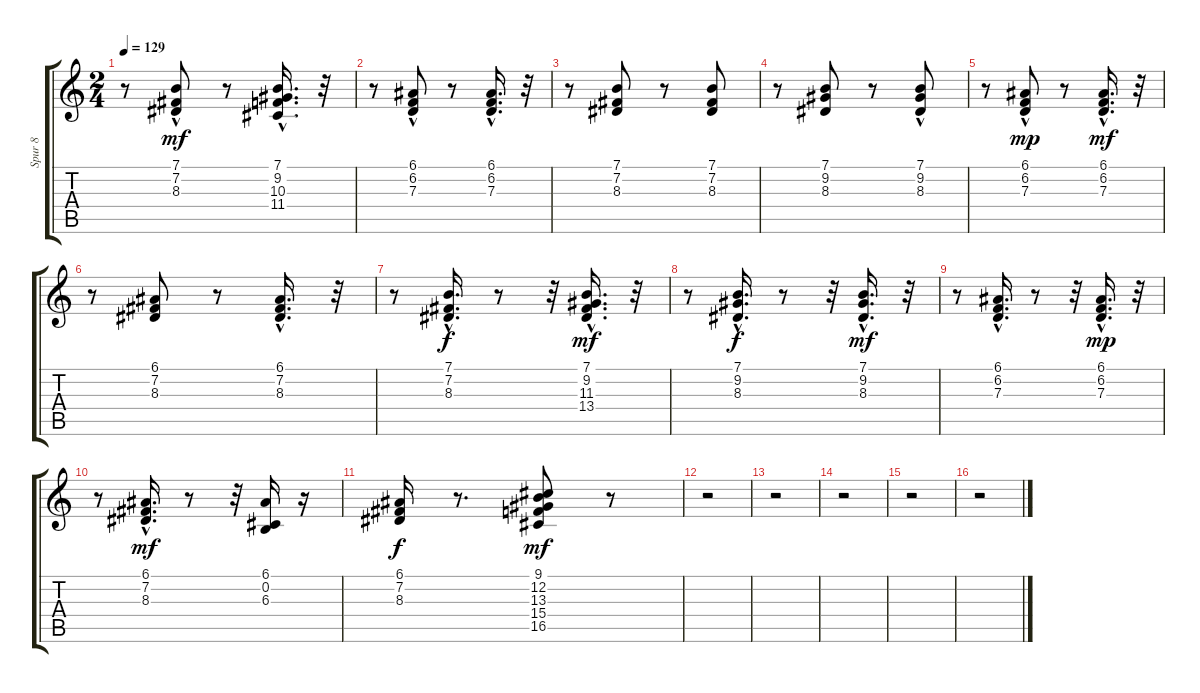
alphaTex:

\track ("Spur 8" "Spur 8") {instrument accordion}
\staff {score tabs}
\tuning (E4 B3 G3 D3 A2 E2) {hide}
\ts (2 4)
\tempo 129
\clef g2
\ks c
r.8{dy mf} (7.1{hac} 7.2{hac} 8.3).8 r.8 (7.1{hac} 9.2{hac} 10.3{hac} 11.4{hac}).16{d} r.32 |
r.8 (6.1 6.2{hac} 7.3).8 r.8 (6.1{hac} 6.2{hac} 7.3{hac}).16{d} r.32 |
r.8 (7.1 7.2 8.3).8 r.8 (7.1 7.2 8.3).8 |
r.8 (7.1 9.2 8.3).8 r.8 (7.1{hac} 9.2{hac} 8.3).8 |
r.8 (6.1 6.2{hac} 7.3).8{dy mp} r.8 (6.1{hac} 6.2{hac} 7.3{hac}).16{d dy mf} r.32 |
r.8 (6.1 7.2 8.3).8 r.8 (6.1{hac} 7.2{hac} 8.3{hac}).16{d} r.32 |
r.8 (7.1{hac} 7.2{hac} 8.3{hac}).16{d dy f} r.8 r.32 (7.1{hac} 9.2 11.3{hac} 13.4{hac}).16{d dy mf} r.32 |
r.8 (7.1{hac} 9.2 8.3{hac}).16{d dy f} r.8 r.32 (7.1 9.2{hac} 8.3{hac}).16{d dy mf} r.32 |
r.8 (6.1{hac} 6.2{hac} 7.3{hac}).16{d} r.8 r.32 (6.1 6.2 7.3{hac}).16{d dy mp} r.32 |
r.8 (6.1{hac} 7.2{hac} 8.3{hac}).16{d dy mf} r.8 r.32 (6.1 0.2 6.3).16 r.16 |
(6.1 7.2 8.3).16{dy f} r.8{d} (9.1 12.2 13.3 15.4 16.5).8{dy mf} r.8 |
r.2 |
r.2 |
r.2 |
r.2 |
r.2
